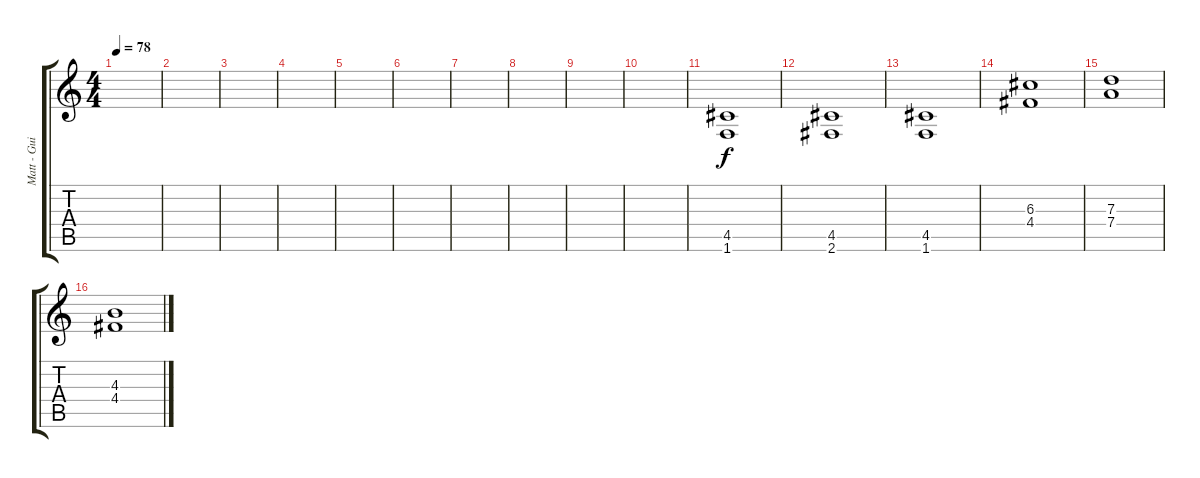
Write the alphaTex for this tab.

\track ("Matt - Guitar Overdub" "Matt - Gui") {instrument overdrivenguitar}
\staff {score tabs}
\tuning (E4 B3 G3 D3 A2 E2) {hide}
\ts (4 4)
\tempo 78
\clef g2
\ks c
|
|
|
|
|
|
|
|
|
|
(4.5 1.6).1 |
(4.5 2.6).1 |
(4.5 1.6).1 |
(6.3 4.4).1 |
(7.3 7.4).1 |
(4.3 4.4).1
